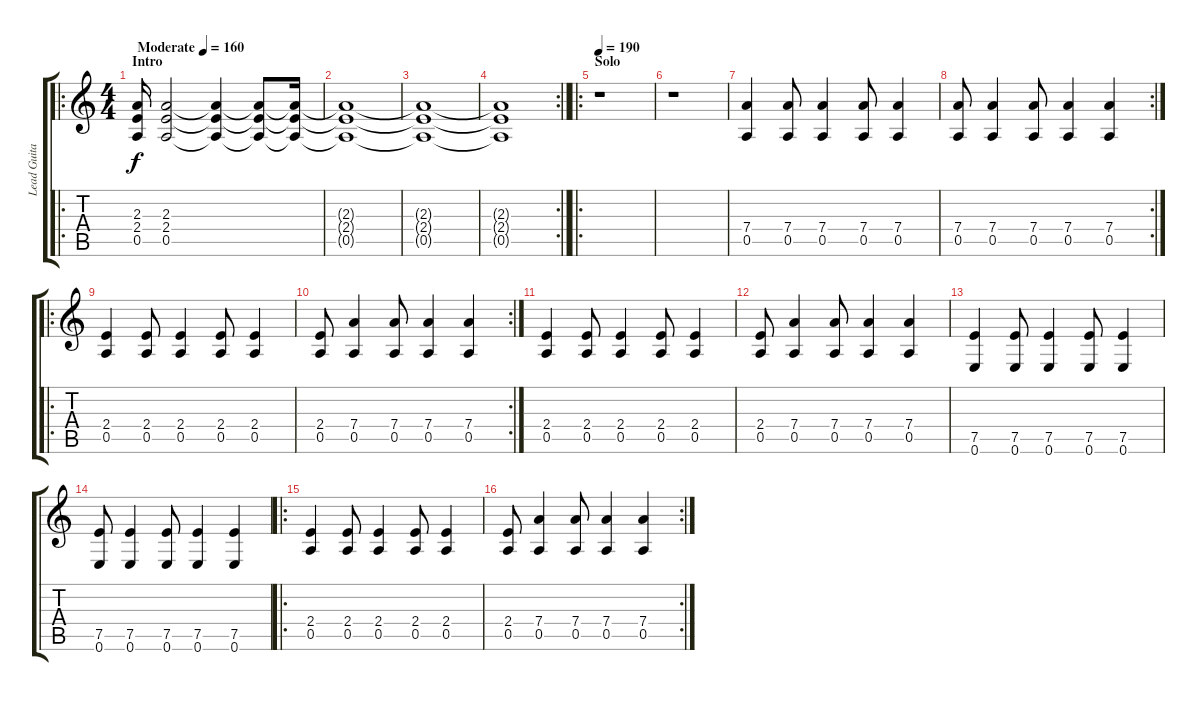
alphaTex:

\track ("Lead Guitar" "Lead Guita") {instrument distortionguitar}
\staff {score tabs}
\tuning (E4 B3 G3 D3 A2 E2) {hide}
\ro
\ts (4 4)
\section ("" "Intro")
\tempo (160 "Moderate")
\clef g2
\ks c
(2.3 2.4 0.5).16{dy f instrument distortionguitar} (2.3 2.4 0.5).2 (2.3{t} 2.4{t} 0.5{t}).4 (2.3{t} 2.4{t} 0.5{t}).8 (2.3{t} 2.4{t} 0.5{t}).16 |
(2.3{t} 2.4{t} 0.5{t}).1 |
(2.3{t} 2.4{t} 0.5{t}).1 |
\rc 2
\barLineRight lightlight
(2.3{t} 2.4{t} 0.5{t}).1 |
\ro
\section ("" "Solo")
\tempo 190
r.1 |
r.1 |
(7.4 0.5).4 (7.4 0.5).8 (7.4 0.5).4 (7.4 0.5).8 (7.4 0.5).4 |
\rc 2
(7.4 0.5).8 (7.4 0.5).4 (7.4 0.5).8 (7.4 0.5).4 (7.4 0.5).4 |
\ro
(2.4 0.5).4 (2.4 0.5).8 (2.4 0.5).4 (2.4 0.5).8 (2.4 0.5).4 |
\rc 2
(2.4 0.5).8 (7.4 0.5).4 (7.4 0.5).8 (7.4 0.5).4 (7.4 0.5).4 |
(2.4 0.5).4 (2.4 0.5).8 (2.4 0.5).4 (2.4 0.5).8 (2.4 0.5).4 |
(2.4 0.5).8 (7.4 0.5).4 (7.4 0.5).8 (7.4 0.5).4 (7.4 0.5).4 |
(7.5 0.6).4 (7.5 0.6).8 (7.5 0.6).4 (7.5 0.6).8 (7.5 0.6).4 |
(7.5 0.6).8 (7.5 0.6).4 (7.5 0.6).8 (7.5 0.6).4 (7.5 0.6).4 |
\ro
(2.4 0.5).4 (2.4 0.5).8 (2.4 0.5).4 (2.4 0.5).8 (2.4 0.5).4 |
\rc 2
(2.4 0.5).8 (7.4 0.5).4 (7.4 0.5).8 (7.4 0.5).4 (7.4 0.5).4
